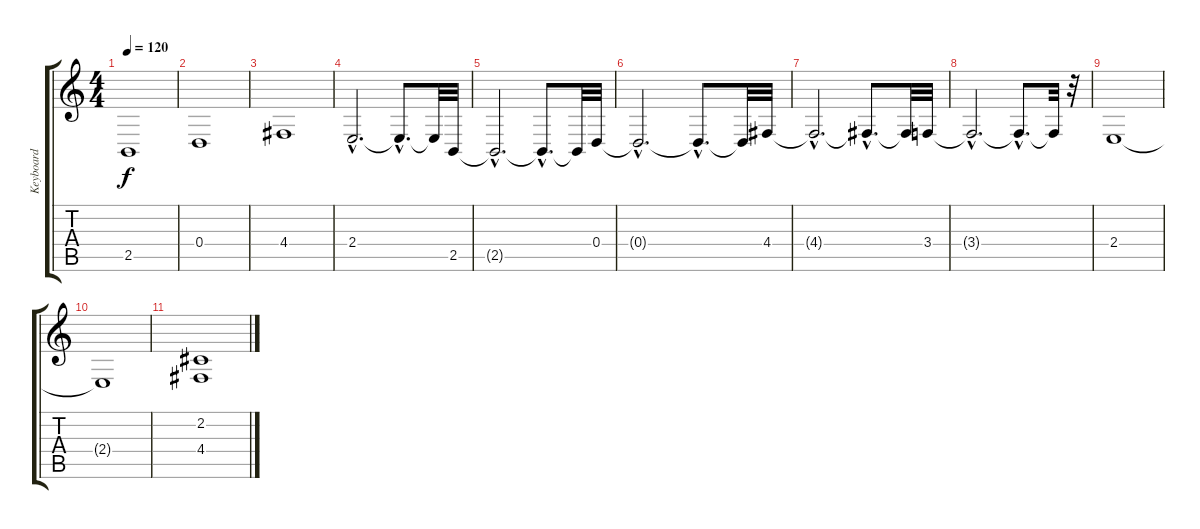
\track ("Keyboard" "Keyboard") {instrument synthstrings1}
\staff {score tabs}
\tuning (E4 B3 G3 D3 A2 E2) {hide}
\ts (4 4)
\tempo 120
\clef g2
\ks c
2.5.1{dy f} |
0.4.1 |
4.4.1 |
2.4{hac}.2{d} 2.4{hac t}.8{d} 2.4{t}.32 2.5.32 |
2.5{hac t}.2{d} 2.5{hac t}.8{d} 2.5{t}.32 0.4.32 |
0.4{hac t}.2{d} 0.4{hac t}.8{d} 0.4{t}.32 4.4.32 |
4.4{hac t}.2{d} 4.4{hac t}.8{d} 4.4{t}.32 3.4.32 |
3.4{hac t}.2{d} 3.4{hac t}.8{d} 3.4{t}.32 r.32 |
2.4.1 |
2.4{t}.1 |
(2.2 4.4).1
